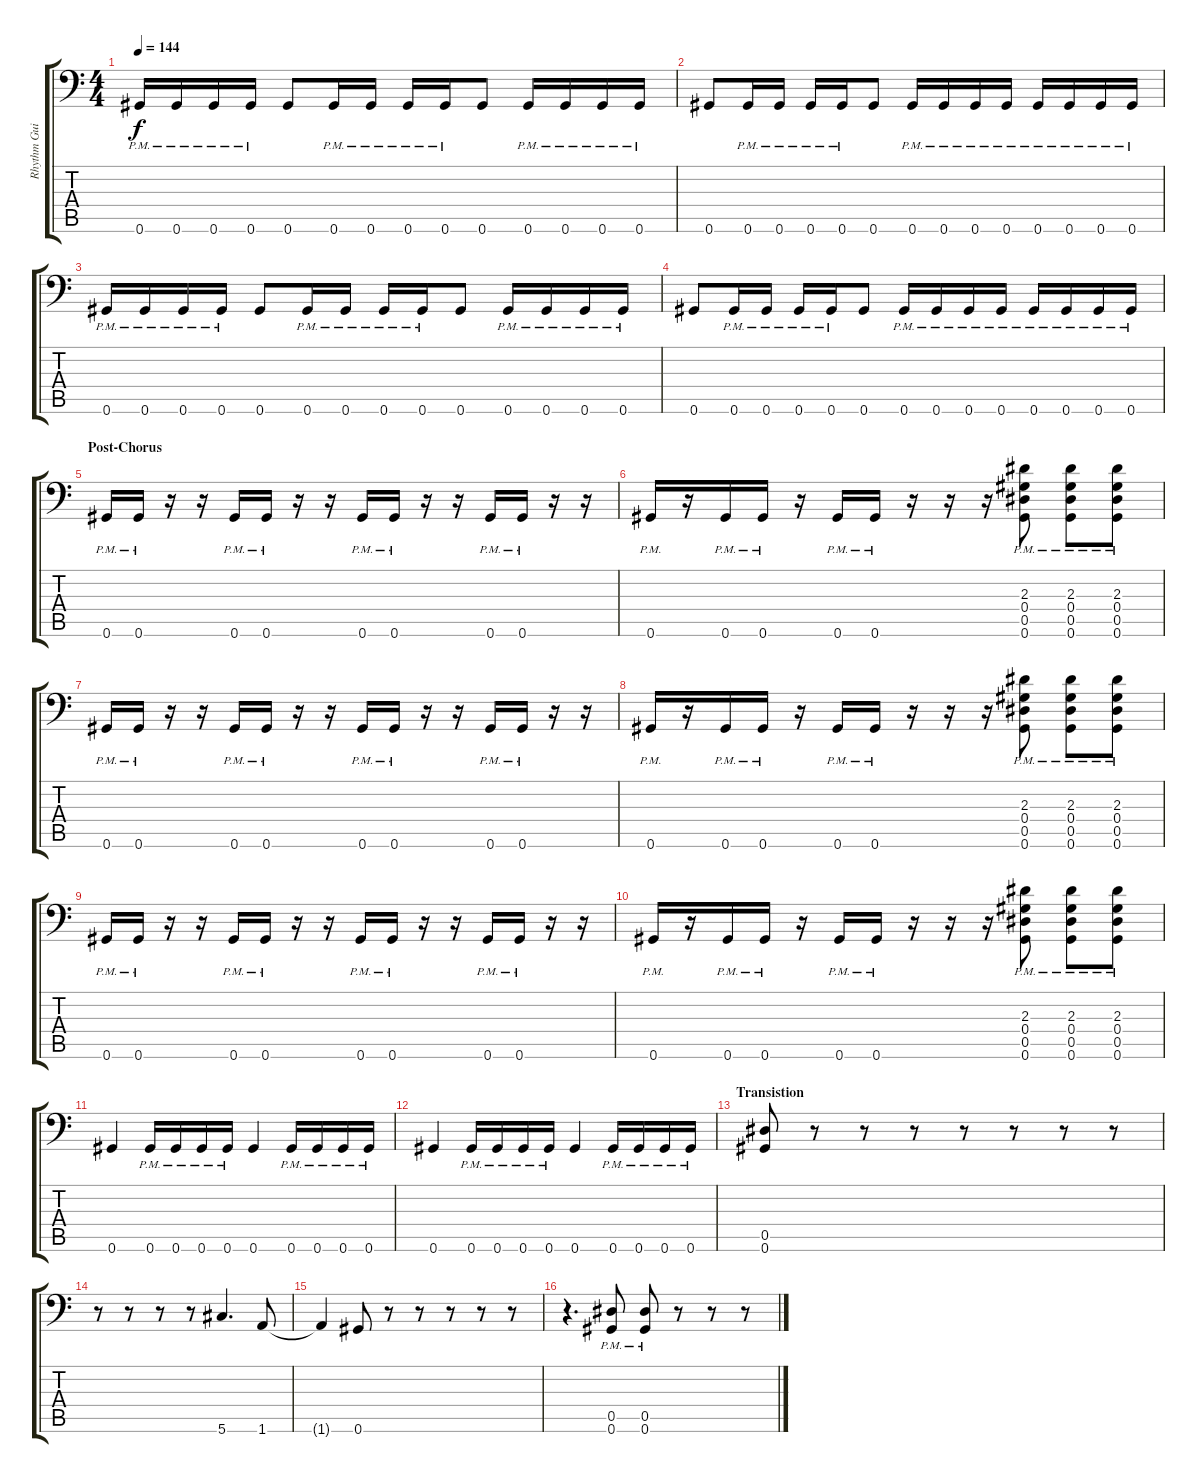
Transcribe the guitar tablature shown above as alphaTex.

\track ("Rhythm Guitar 2" "Rhythm Gui") {instrument distortionguitar}
\staff {score tabs}
\tuning (Bb3 F3 Db3 Ab2 Eb2 Ab1) {hide}
\ts (4 4)
\tempo 144
\clef f4
\ks c
0.6{pm}.16{dy f} 0.6{pm}.16 0.6{pm}.16 0.6{pm}.16 0.6.8 0.6{pm}.16 0.6{pm}.16 0.6{pm}.16 0.6{pm}.16 0.6.8 0.6{pm}.16 0.6{pm}.16 0.6{pm}.16 0.6{pm}.16 |
0.6.8 0.6{pm}.16 0.6{pm}.16 0.6{pm}.16 0.6{pm}.16 0.6.8 0.6{pm}.16 0.6{pm}.16 0.6{pm}.16 0.6{pm}.16 0.6{pm}.16 0.6{pm}.16 0.6{pm}.16 0.6{pm}.16 |
0.6{pm}.16 0.6{pm}.16 0.6{pm}.16 0.6{pm}.16 0.6.8 0.6{pm}.16 0.6{pm}.16 0.6{pm}.16 0.6{pm}.16 0.6.8 0.6{pm}.16 0.6{pm}.16 0.6{pm}.16 0.6{pm}.16 |
0.6.8 0.6{pm}.16 0.6{pm}.16 0.6{pm}.16 0.6{pm}.16 0.6.8 0.6{pm}.16 0.6{pm}.16 0.6{pm}.16 0.6{pm}.16 0.6{pm}.16 0.6{pm}.16 0.6{pm}.16 0.6{pm}.16 |
\section ("" "Post-Chorus")
0.6{pm}.16 0.6{pm}.16 r.16 r.16 0.6{pm}.16 0.6{pm}.16 r.16 r.16 0.6{pm}.16 0.6{pm}.16 r.16 r.16 0.6{pm}.16 0.6{pm}.16 r.16 r.16 |
0.6{pm}.16 r.16 0.6{pm}.16 0.6{pm}.16 r.16 0.6{pm}.16 0.6{pm}.16 r.16 r.16 r.16 (2.3{pm} 0.4{pm} 0.5{pm} 0.6{pm}).8 (2.3{pm} 0.4{pm} 0.5{pm} 0.6{pm}).8 (2.3{pm} 0.4{pm} 0.5{pm} 0.6{pm}).8 |
0.6{pm}.16 0.6{pm}.16 r.16 r.16 0.6{pm}.16 0.6{pm}.16 r.16 r.16 0.6{pm}.16 0.6{pm}.16 r.16 r.16 0.6{pm}.16 0.6{pm}.16 r.16 r.16 |
0.6{pm}.16 r.16 0.6{pm}.16 0.6{pm}.16 r.16 0.6{pm}.16 0.6{pm}.16 r.16 r.16 r.16 (2.3{pm} 0.4{pm} 0.5{pm} 0.6{pm}).8 (2.3{pm} 0.4{pm} 0.5{pm} 0.6{pm}).8 (2.3{pm} 0.4{pm} 0.5{pm} 0.6{pm}).8 |
0.6{pm}.16 0.6{pm}.16 r.16 r.16 0.6{pm}.16 0.6{pm}.16 r.16 r.16 0.6{pm}.16 0.6{pm}.16 r.16 r.16 0.6{pm}.16 0.6{pm}.16 r.16 r.16 |
0.6{pm}.16 r.16 0.6{pm}.16 0.6{pm}.16 r.16 0.6{pm}.16 0.6{pm}.16 r.16 r.16 r.16 (2.3{pm} 0.4{pm} 0.5{pm} 0.6{pm}).8 (2.3{pm} 0.4{pm} 0.5{pm} 0.6{pm}).8 (2.3{pm} 0.4{pm} 0.5{pm} 0.6{pm}).8 |
0.6.4 0.6{pm}.16 0.6{pm}.16 0.6{pm}.16 0.6{pm}.16 0.6.4 0.6{pm}.16 0.6{pm}.16 0.6{pm}.16 0.6{pm}.16 |
0.6.4 0.6{pm}.16 0.6{pm}.16 0.6{pm}.16 0.6{pm}.16 0.6.4 0.6{pm}.16 0.6{pm}.16 0.6{pm}.16 0.6{pm}.16 |
\section ("" "Transistion")
(0.5 0.6).8 r.8 r.8 r.8 r.8 r.8 r.8 r.8 |
r.8 r.8 r.8 r.8 5.6.4{d} 1.6.8 |
1.6{t}.4 0.6.8 r.8 r.8 r.8 r.8 r.8 |
r.4{d} (0.5{pm} 0.6{pm}).8 (0.5{pm} 0.6{pm}).8 r.8 r.8 r.8
